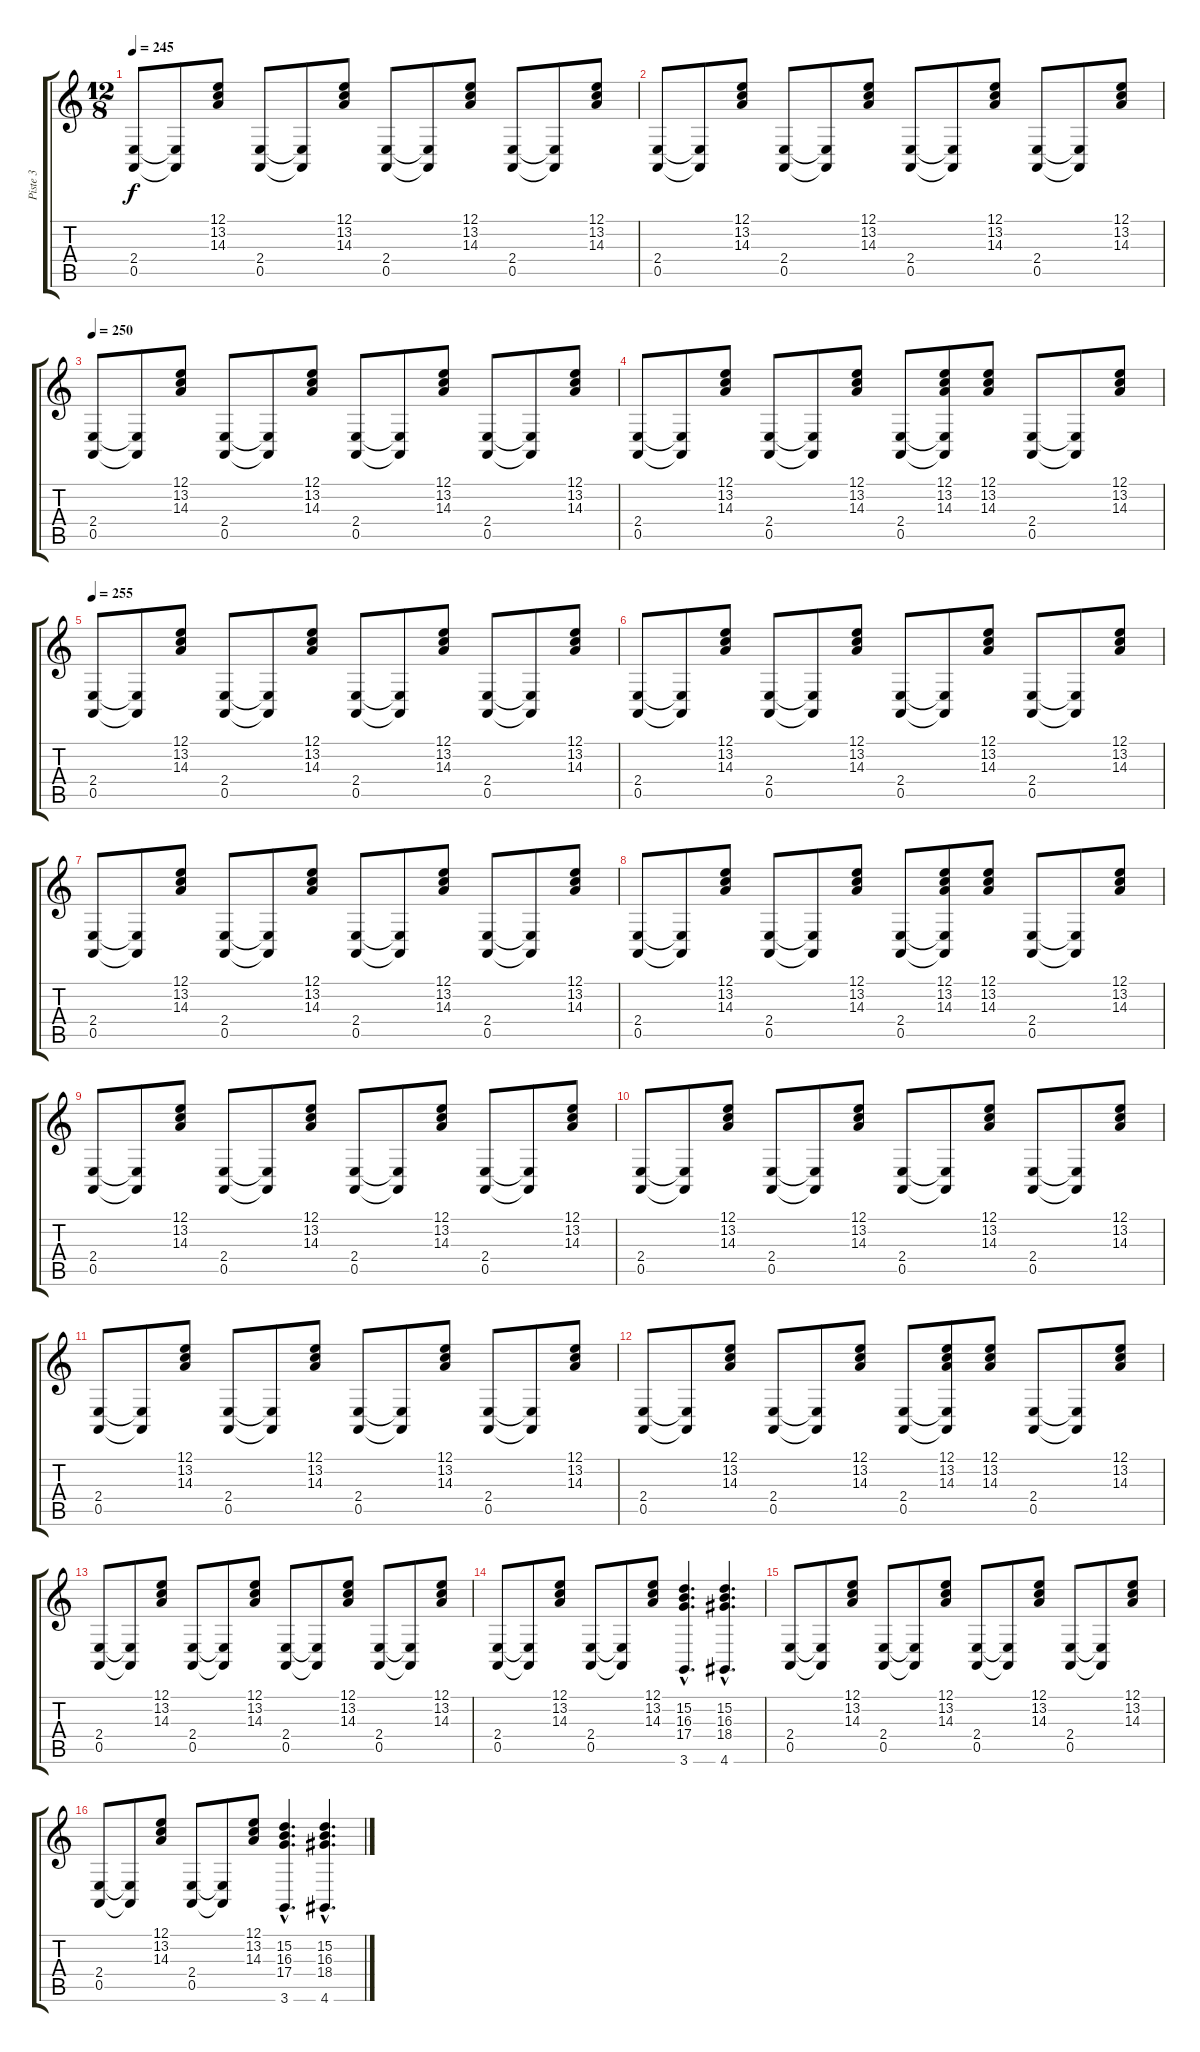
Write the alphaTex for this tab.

\track ("Piste 3" "Piste 3") {instrument drawbarorgan}
\staff {score tabs}
\tuning (E4 B3 G3 D3 A2 E2) {hide}
\ts (12 8)
\tempo 245
\clef g2
\ks c
(2.4 0.5).8{dy f} (2.4{t} 0.5{t}).8 (12.1 13.2 14.3).8 (2.4 0.5).8 (2.4{t} 0.5{t}).8 (12.1 13.2 14.3).8 (2.4 0.5).8 (2.4{t} 0.5{t}).8 (12.1 13.2 14.3).8 (2.4 0.5).8 (2.4{t} 0.5{t}).8 (12.1 13.2 14.3).8 |
(2.4 0.5).8 (2.4{t} 0.5{t}).8 (12.1 13.2 14.3).8 (2.4 0.5).8 (2.4{t} 0.5{t}).8 (12.1 13.2 14.3).8 (2.4 0.5).8 (2.4{t} 0.5{t}).8 (12.1 13.2 14.3).8 (2.4 0.5).8 (2.4{t} 0.5{t}).8 (12.1 13.2 14.3).8 |
\tempo 250
(2.4 0.5).8 (2.4{t} 0.5{t}).8 (12.1 13.2 14.3).8 (2.4 0.5).8 (2.4{t} 0.5{t}).8 (12.1 13.2 14.3).8 (2.4 0.5).8 (2.4{t} 0.5{t}).8 (12.1 13.2 14.3).8 (2.4 0.5).8 (2.4{t} 0.5{t}).8 (12.1 13.2 14.3).8 |
(2.4 0.5).8 (2.4{t} 0.5{t}).8 (12.1 13.2 14.3).8 (2.4 0.5).8 (2.4{t} 0.5{t}).8 (12.1 13.2 14.3).8 (2.4 0.5).8 (12.1 13.2 14.3 2.4{t} 0.5{t}).8 (12.1 13.2 14.3).8 (2.4 0.5).8 (2.4{t} 0.5{t}).8 (12.1 13.2 14.3).8 |
\tempo 255
(2.4 0.5).8 (2.4{t} 0.5{t}).8 (12.1 13.2 14.3).8 (2.4 0.5).8 (2.4{t} 0.5{t}).8 (12.1 13.2 14.3).8 (2.4 0.5).8 (2.4{t} 0.5{t}).8 (12.1 13.2 14.3).8 (2.4 0.5).8 (2.4{t} 0.5{t}).8 (12.1 13.2 14.3).8 |
(2.4 0.5).8 (2.4{t} 0.5{t}).8 (12.1 13.2 14.3).8 (2.4 0.5).8 (2.4{t} 0.5{t}).8 (12.1 13.2 14.3).8 (2.4 0.5).8 (2.4{t} 0.5{t}).8 (12.1 13.2 14.3).8 (2.4 0.5).8 (2.4{t} 0.5{t}).8 (12.1 13.2 14.3).8 |
(2.4 0.5).8 (2.4{t} 0.5{t}).8 (12.1 13.2 14.3).8 (2.4 0.5).8 (2.4{t} 0.5{t}).8 (12.1 13.2 14.3).8 (2.4 0.5).8 (2.4{t} 0.5{t}).8 (12.1 13.2 14.3).8 (2.4 0.5).8 (2.4{t} 0.5{t}).8 (12.1 13.2 14.3).8 |
(2.4 0.5).8 (2.4{t} 0.5{t}).8 (12.1 13.2 14.3).8 (2.4 0.5).8 (2.4{t} 0.5{t}).8 (12.1 13.2 14.3).8 (2.4 0.5).8 (12.1 13.2 14.3 2.4{t} 0.5{t}).8 (12.1 13.2 14.3).8 (2.4 0.5).8 (2.4{t} 0.5{t}).8 (12.1 13.2 14.3).8 |
(2.4 0.5).8 (2.4{t} 0.5{t}).8 (12.1 13.2 14.3).8 (2.4 0.5).8 (2.4{t} 0.5{t}).8 (12.1 13.2 14.3).8 (2.4 0.5).8 (2.4{t} 0.5{t}).8 (12.1 13.2 14.3).8 (2.4 0.5).8 (2.4{t} 0.5{t}).8 (12.1 13.2 14.3).8 |
(2.4 0.5).8 (2.4{t} 0.5{t}).8 (12.1 13.2 14.3).8 (2.4 0.5).8 (2.4{t} 0.5{t}).8 (12.1 13.2 14.3).8 (2.4 0.5).8 (2.4{t} 0.5{t}).8 (12.1 13.2 14.3).8 (2.4 0.5).8 (2.4{t} 0.5{t}).8 (12.1 13.2 14.3).8 |
(2.4 0.5).8 (2.4{t} 0.5{t}).8 (12.1 13.2 14.3).8 (2.4 0.5).8 (2.4{t} 0.5{t}).8 (12.1 13.2 14.3).8 (2.4 0.5).8 (2.4{t} 0.5{t}).8 (12.1 13.2 14.3).8 (2.4 0.5).8 (2.4{t} 0.5{t}).8 (12.1 13.2 14.3).8 |
(2.4 0.5).8 (2.4{t} 0.5{t}).8 (12.1 13.2 14.3).8 (2.4 0.5).8 (2.4{t} 0.5{t}).8 (12.1 13.2 14.3).8 (2.4 0.5).8 (12.1 13.2 14.3 2.4{t} 0.5{t}).8 (12.1 13.2 14.3).8 (2.4 0.5).8 (2.4{t} 0.5{t}).8 (12.1 13.2 14.3).8 |
(2.4 0.5).8 (2.4{t} 0.5{t}).8 (12.1 13.2 14.3).8 (2.4 0.5).8 (2.4{t} 0.5{t}).8 (12.1 13.2 14.3).8 (2.4 0.5).8 (2.4{t} 0.5{t}).8 (12.1 13.2 14.3).8 (2.4 0.5).8 (2.4{t} 0.5{t}).8 (12.1 13.2 14.3).8 |
(2.4 0.5).8 (2.4{t} 0.5{t}).8 (12.1 13.2 14.3).8 (2.4 0.5).8 (2.4{t} 0.5{t}).8 (12.1 13.2 14.3).8 (15.2{hac} 16.3{hac} 17.4{hac} 3.6{hac}).4{d} (15.2{hac} 16.3{hac} 18.4{hac} 4.6{hac}).4{d} |
(2.4 0.5).8 (2.4{t} 0.5{t}).8 (12.1 13.2 14.3).8 (2.4 0.5).8 (2.4{t} 0.5{t}).8 (12.1 13.2 14.3).8 (2.4 0.5).8 (2.4{t} 0.5{t}).8 (12.1 13.2 14.3).8 (2.4 0.5).8 (2.4{t} 0.5{t}).8 (12.1 13.2 14.3).8 |
(2.4 0.5).8 (2.4{t} 0.5{t}).8 (12.1 13.2 14.3).8 (2.4 0.5).8 (2.4{t} 0.5{t}).8 (12.1 13.2 14.3).8 (15.2{hac} 16.3{hac} 17.4{hac} 3.6{hac}).4{d} (15.2{hac} 16.3{hac} 18.4{hac} 4.6{hac}).4{d}
